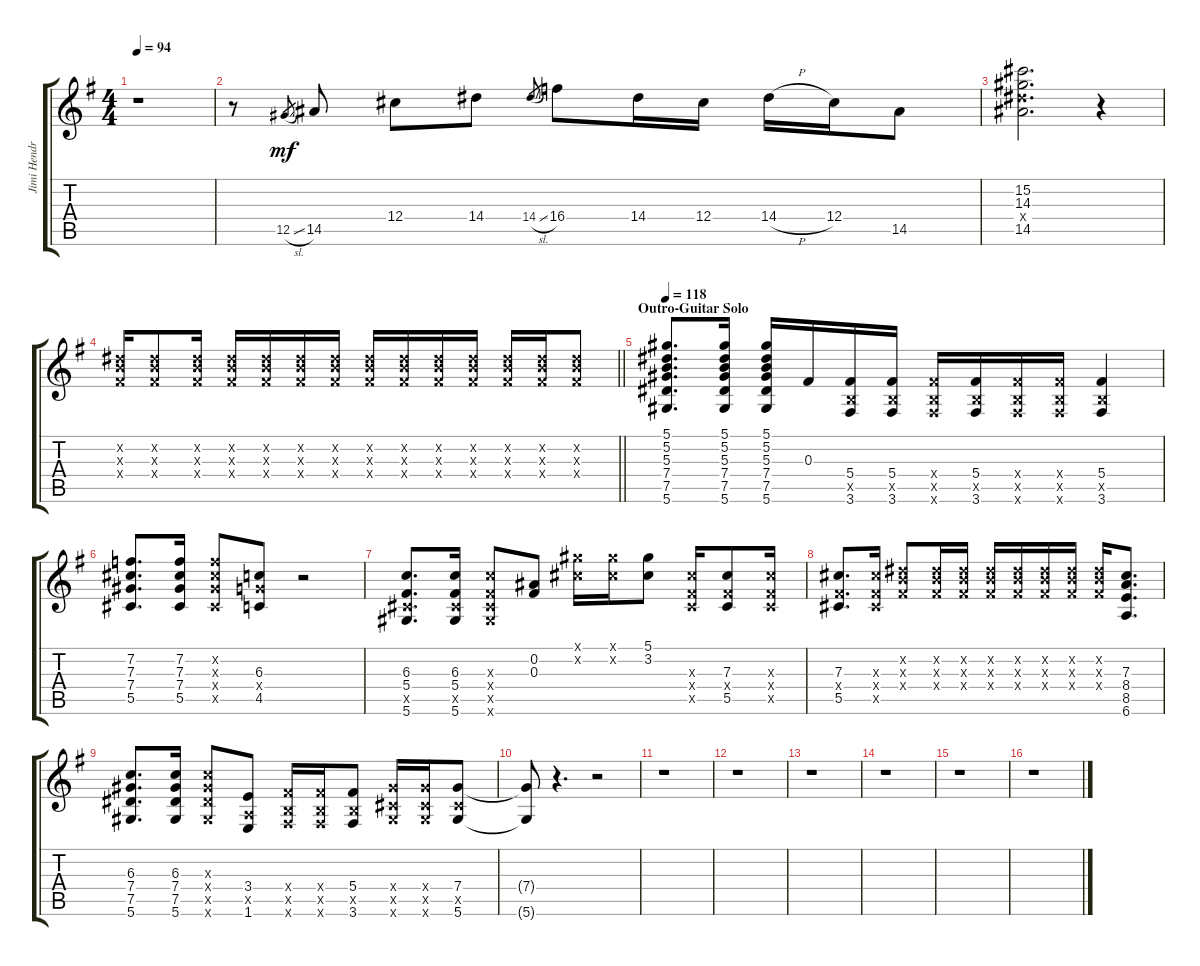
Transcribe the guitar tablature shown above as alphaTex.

\track ("Jimi Hendrix-Electric Gtr.(Clean Tone) w" "Jimi Hendr") {instrument electricguitarclean}
\staff {score tabs}
\tuning (Eb4 Bb3 Gb3 Db3 Ab2 Eb2) {hide}
\ts (4 4)
\tempo 94
\clef g2
\ks g
r.1{dy mf} |
r.8 12.5{sl}.8{gr} 14.5.8 12.4.8 14.4.8 14.4{sl}.8{gr} 16.4.8 14.4.16 12.4.16 14.4{h}.16 12.4.16 14.5.8 |
(15.2 14.3 14.4{x} 14.5).2{d} r.4 |
\barLineRight lightlight
(5.2{x} 5.3{x} 5.4{x}).16 (5.2{x} 5.3{x} 5.4{x}).8 (5.2{x} 5.3{x} 5.4{x}).16 (5.2{x} 5.3{x} 5.4{x}).16 (5.2{x} 5.3{x} 5.4{x}).16 (5.2{x} 5.3{x} 5.4{x}).16 (5.2{x} 5.3{x} 5.4{x}).16 (5.2{x} 5.3{x} 5.4{x}).16 (5.2{x} 5.3{x} 5.4{x}).16 (5.2{x} 5.3{x} 5.4{x}).16 (5.2{x} 5.3{x} 5.4{x}).16 (5.2{x} 5.3{x} 5.4{x}).16 (5.2{x} 5.3{x} 5.4{x}).16 (5.2{x} 5.3{x} 5.4{x}).8 |
\section ("" "Outro-Guitar Solo")
\tempo 118
(5.1 5.2 5.3 7.4 7.5 5.6).8{d} (5.1 5.2 5.3 7.4 7.5 5.6).16 (5.1 5.2 5.3 7.4 7.5 5.6).16 0.3.16 (5.4 3.5{x} 3.6).16 (5.4 3.5{x} 3.6).16 (5.4{x} 3.5{x} 3.6{x}).16 (5.4 3.5{x} 3.6).16 (5.4{x} 3.5{x} 3.6{x}).16 (5.4{x} 3.5{x} 3.6{x}).16 (5.4 3.5{x} 3.6).4 |
(7.2 7.3 7.4 5.5).8{d} (7.2 7.3 7.4 5.5).16 (7.2{x} 7.3{x} 7.4{x} 5.5{x}).8 (6.3 6.4{x} 4.5).8 r.2 |
(6.3 5.4 5.5{x} 5.6).8{d} (6.3 5.4 5.5{x} 5.6).16 (6.3{x} 5.4{x} 5.5{x} 5.6{x}).8 (0.2 0.3).8 (5.1{x} 3.2{x}).16 (5.1{x} 3.2{x}).16 (5.1 3.2).8 (7.3{x} 5.4{x} 5.5{x}).16 (7.3 5.4{x} 5.5).8 (7.3{x} 5.4{x} 5.5{x}).16 |
(7.3 5.4{x} 5.5).8{d} (7.3{x} 5.4{x} 5.5{x}).16 (5.2{x} 5.3{x} 5.4{x}).8 (5.2{x} 5.3{x} 5.4{x}).16 (5.2{x} 5.3{x} 5.4{x}).16 (5.2{x} 5.3{x} 5.4{x}).16 (5.2{x} 5.3{x} 5.4{x}).16 (5.2{x} 5.3{x} 5.4{x}).16 (5.2{x} 5.3{x} 5.4{x}).16 (5.2{x} 5.3{x} 5.4{x}).16 (7.3 8.4 8.5 6.6).8{d} |
(6.3 7.4 7.5 5.6).8{d} (6.3 7.4 7.5 5.6).16 (6.3{x} 7.4{x} 7.5{x} 5.6{x}).8 (3.4 1.5{x} 1.6).8 (5.4{x} 3.5{x} 3.6{x}).16 (5.4{x} 3.5{x} 3.6{x}).16 (5.4 3.5{x} 3.6).8 (7.4{x} 5.5{x} 5.6{x}).16 (7.4{x} 5.5{x} 5.6{x}).16 (7.4 5.5{x} 5.6).8 |
(7.4{t} 5.6{t}).8 r.4{d} r.2 |
r.1 |
r.1 |
r.1 |
r.1 |
r.1 |
r.1
